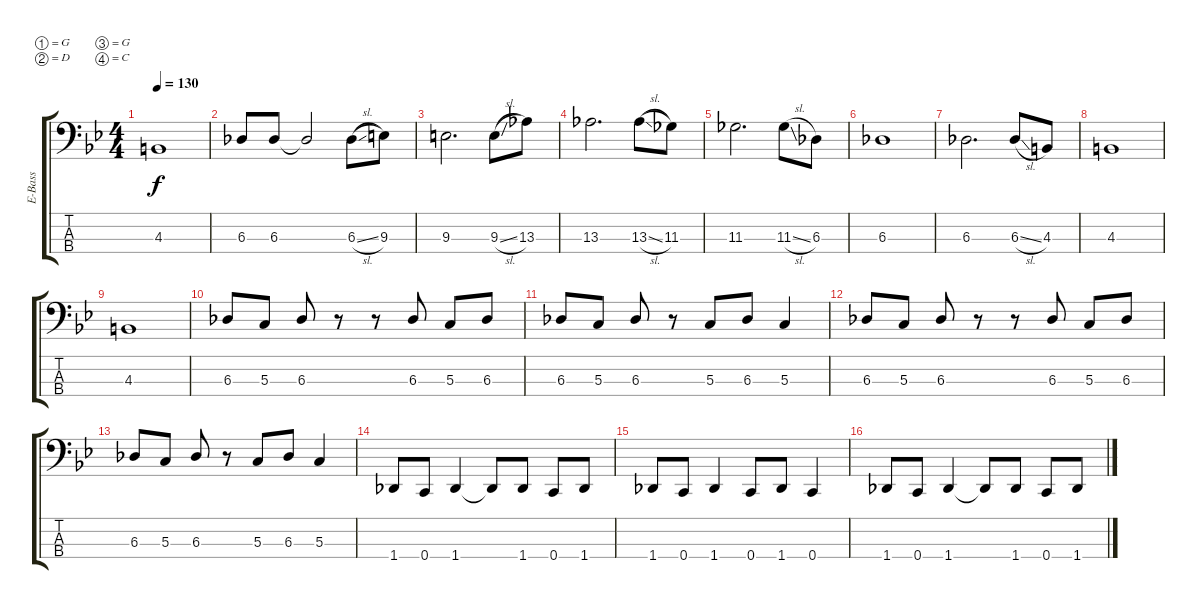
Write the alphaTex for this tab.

\bracketExtendMode groupsimilarinstruments
\otherSystemsTrackNameOrientation horizontal
\track ("Bass" "E-Bass") {instrument electricbassfinger}
\staff {score tabs}
\tuning (G2 D2 G1 C1)
\ts (4 4)
\tempo 130
\clef f4
\ks bb
4.3{acc forcenatural}.1{dy f beam Up} |
6.3{acc b}.8{beam Up} 6.3{acc b}.8{beam Up} 6.3{t acc b}.2{beam Up} 6.3{sl acc b}.8{legatoorigin beam Down} 9.3{acc forcenatural}.8{beam Down} |
9.3{acc forcenatural}.2{d beam Down} 9.3{sl acc forcenatural}.8{legatoorigin beam Down} 13.3{acc b}.8{beam Down} |
13.3{acc b}.2{d beam Down} 13.3{sl acc b}.8{legatoorigin beam Down} 11.3{acc b}.8{beam Down} |
11.3{acc b}.2{d beam Down} 11.3{sl acc b}.8{beam Down} 6.3{acc b}.8{beam Down} |
6.3{acc b}.1{beam Down} |
6.3{acc b}.2{d beam Down} 6.3{sl acc b}.8{beam Up} 4.3{acc forcenatural}.8{beam Up} |
4.3{acc forcenatural}.1{beam Up} |
4.3{acc forcenatural}.1{beam Up} |
6.3{acc b}.8{beam Up} 5.3{acc forcenatural}.8{beam Up} 6.3{acc b}.8{beam Up} r.8{beam Up} r.8{beam Up} 6.3{acc b}.8{beam Up} 5.3{acc forcenatural}.8{beam Up} 6.3{acc b}.8{beam Up} |
6.3{acc b}.8{beam Up} 5.3{acc forcenatural}.8{beam Up} 6.3{acc b}.8{beam Up} r.8{beam Up} 5.3{acc forcenatural}.8{beam Up} 6.3{acc b}.8{beam Up} 5.3{acc forcenatural}.4{beam Up} |
6.3{acc b}.8{beam Up} 5.3{acc forcenatural}.8{beam Up} 6.3{acc b}.8{beam Up} r.8{beam Up} r.8{beam Up} 6.3{acc b}.8{beam Up} 5.3{acc forcenatural}.8{beam Up} 6.3{acc b}.8{beam Up} |
6.3{acc b}.8{beam Up} 5.3{acc forcenatural}.8{beam Up} 6.3{acc b}.8{beam Up} r.8{beam Up} 5.3{acc forcenatural}.8{beam Up} 6.3{acc b}.8{beam Up} 5.3{acc forcenatural}.4{beam Up} |
1.4{acc b}.8{beam Up} 0.4{acc forcenatural}.8{beam Up} 1.4{acc b}.4{beam Up} 1.4{t acc b}.8{beam Up} 1.4{acc b}.8{beam Up} 0.4{acc forcenatural}.8{beam Up} 1.4{acc b}.8{beam Up} |
1.4{acc b}.8{beam Up} 0.4{acc forcenatural}.8{beam Up} 1.4{acc b}.4{beam Up} 0.4{acc forcenatural}.8{beam Up} 1.4{acc b}.8{beam Up} 0.4{acc forcenatural}.4{beam Up} |
1.4{acc b}.8{beam Up} 0.4{acc forcenatural}.8{beam Up} 1.4{acc b}.4{beam Up} 1.4{t acc b}.8{beam Up} 1.4{acc b}.8{beam Up} 0.4{acc forcenatural}.8{beam Up} 1.4{acc b}.8{beam Up}
